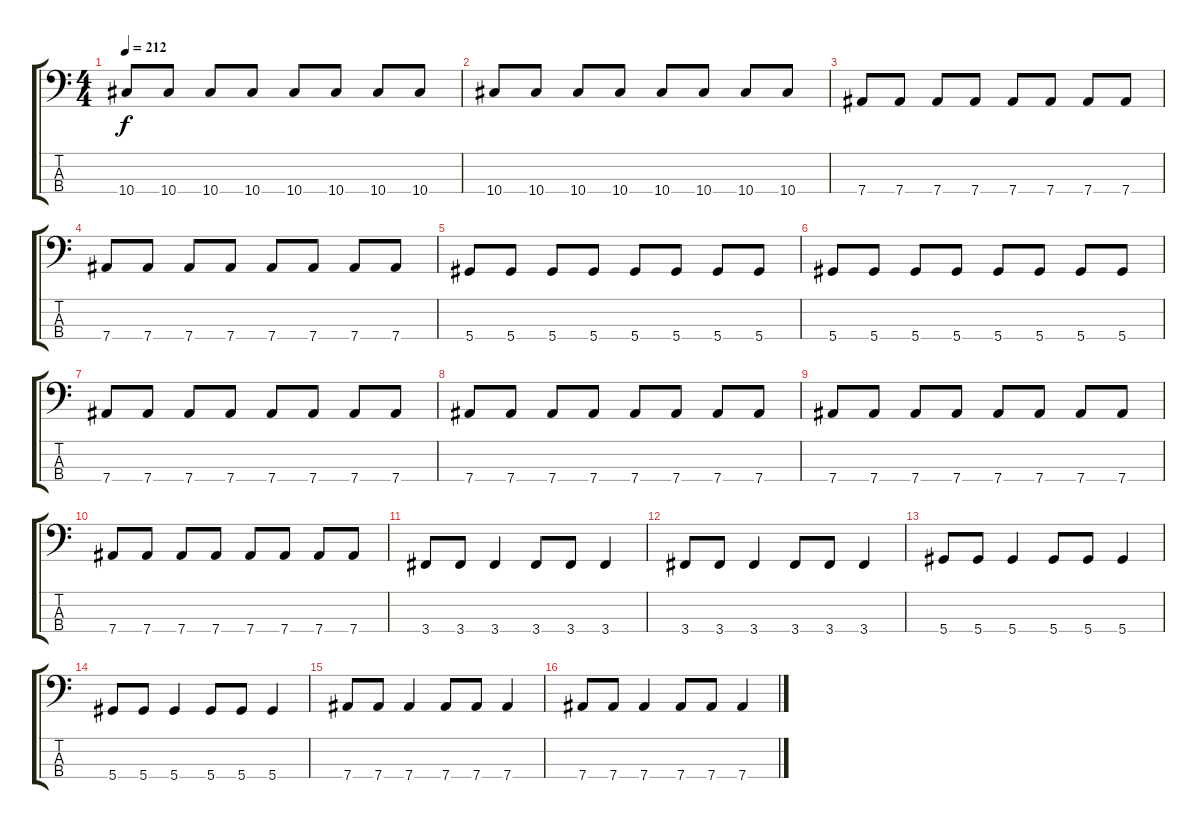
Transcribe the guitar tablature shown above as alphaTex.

\track "" {instrument electricbasspick}
\staff {score tabs}
\tuning (Gb2 Db2 Ab1 Eb1) {hide}
\ts (4 4)
\tempo 212
\clef f4
\ks c
10.4.8{dy f} 10.4.8 10.4.8 10.4.8 10.4.8 10.4.8 10.4.8 10.4.8 |
10.4.8 10.4.8 10.4.8 10.4.8 10.4.8 10.4.8 10.4.8 10.4.8 |
7.4.8 7.4.8 7.4.8 7.4.8 7.4.8 7.4.8 7.4.8 7.4.8 |
7.4.8 7.4.8 7.4.8 7.4.8 7.4.8 7.4.8 7.4.8 7.4.8 |
5.4.8 5.4.8 5.4.8 5.4.8 5.4.8 5.4.8 5.4.8 5.4.8 |
5.4.8 5.4.8 5.4.8 5.4.8 5.4.8 5.4.8 5.4.8 5.4.8 |
7.4.8 7.4.8 7.4.8 7.4.8 7.4.8 7.4.8 7.4.8 7.4.8 |
7.4.8 7.4.8 7.4.8 7.4.8 7.4.8 7.4.8 7.4.8 7.4.8 |
7.4.8 7.4.8 7.4.8 7.4.8 7.4.8 7.4.8 7.4.8 7.4.8 |
7.4.8 7.4.8 7.4.8 7.4.8 7.4.8 7.4.8 7.4.8 7.4.8 |
3.4.8 3.4.8 3.4.4 3.4.8 3.4.8 3.4.4 |
3.4.8 3.4.8 3.4.4 3.4.8 3.4.8 3.4.4 |
5.4.8 5.4.8 5.4.4 5.4.8 5.4.8 5.4.4 |
5.4.8 5.4.8 5.4.4 5.4.8 5.4.8 5.4.4 |
7.4.8 7.4.8 7.4.4 7.4.8 7.4.8 7.4.4 |
7.4.8 7.4.8 7.4.4 7.4.8 7.4.8 7.4.4
